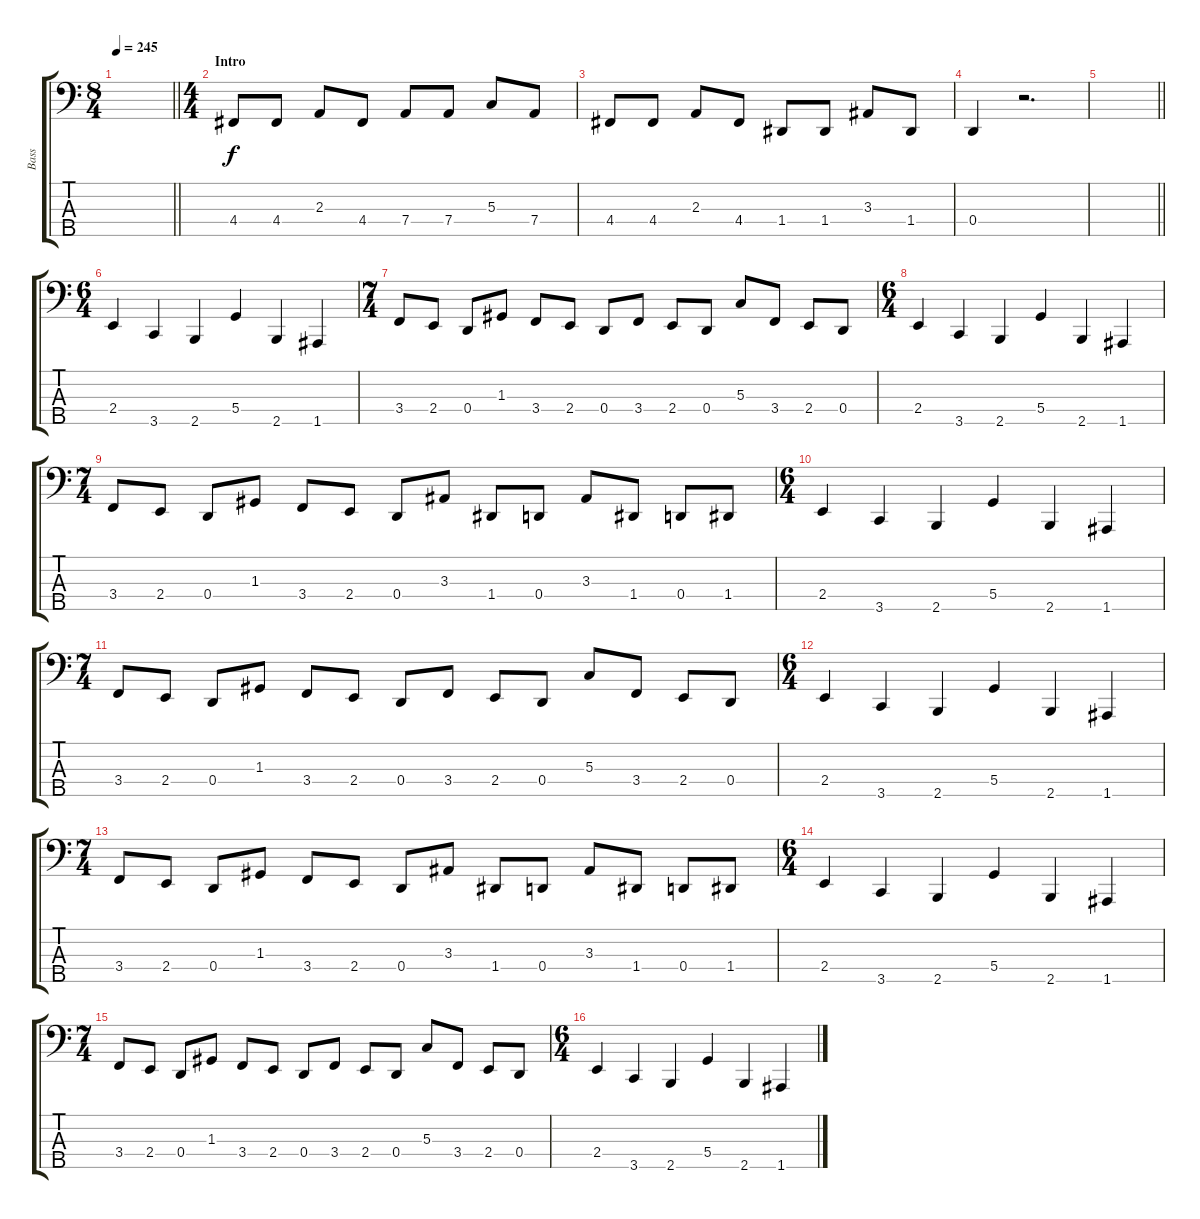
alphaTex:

\track ("Bass" "Bass") {instrument electricbasspick}
\staff {score tabs}
\tuning (F2 C2 G1 D1 A0) {hide}
\ts (8 4)
\tempo 245
\clef f4
\barLineRight lightlight
\ks c
|
\ts (4 4)
\section ("" "Intro")
4.4.8 4.4.8 2.3.8 4.4.8 7.4.8 7.4.8 5.3.8 7.4.8 |
4.4.8 4.4.8 2.3.8 4.4.8 1.4.8 1.4.8 3.3.8 1.4.8 |
0.4.4 r.2{d} |
\barLineRight lightlight
|
\ts (6 4)
\section ("" "")
2.4.4 3.5.4 2.5.4 5.4.4 2.5.4 1.5.4 |
\ts (7 4)
3.4.8 2.4.8 0.4.8 1.3.8 3.4.8 2.4.8 0.4.8 3.4.8 2.4.8 0.4.8 5.3.8 3.4.8 2.4.8 0.4.8 |
\ts (6 4)
2.4.4 3.5.4 2.5.4 5.4.4 2.5.4 1.5.4 |
\ts (7 4)
3.4.8 2.4.8 0.4.8 1.3.8 3.4.8 2.4.8 0.4.8 3.3.8 1.4.8 0.4.8 3.3.8 1.4.8 0.4.8 1.4.8 |
\ts (6 4)
2.4.4 3.5.4 2.5.4 5.4.4 2.5.4 1.5.4 |
\ts (7 4)
3.4.8 2.4.8 0.4.8 1.3.8 3.4.8 2.4.8 0.4.8 3.4.8 2.4.8 0.4.8 5.3.8 3.4.8 2.4.8 0.4.8 |
\ts (6 4)
2.4.4 3.5.4 2.5.4 5.4.4 2.5.4 1.5.4 |
\ts (7 4)
3.4.8 2.4.8 0.4.8 1.3.8 3.4.8 2.4.8 0.4.8 3.3.8 1.4.8 0.4.8 3.3.8 1.4.8 0.4.8 1.4.8 |
\ts (6 4)
2.4.4 3.5.4 2.5.4 5.4.4 2.5.4 1.5.4 |
\ts (7 4)
3.4.8 2.4.8 0.4.8 1.3.8 3.4.8 2.4.8 0.4.8 3.4.8 2.4.8 0.4.8 5.3.8 3.4.8 2.4.8 0.4.8 |
\ts (6 4)
2.4.4 3.5.4 2.5.4 5.4.4 2.5.4 1.5.4
